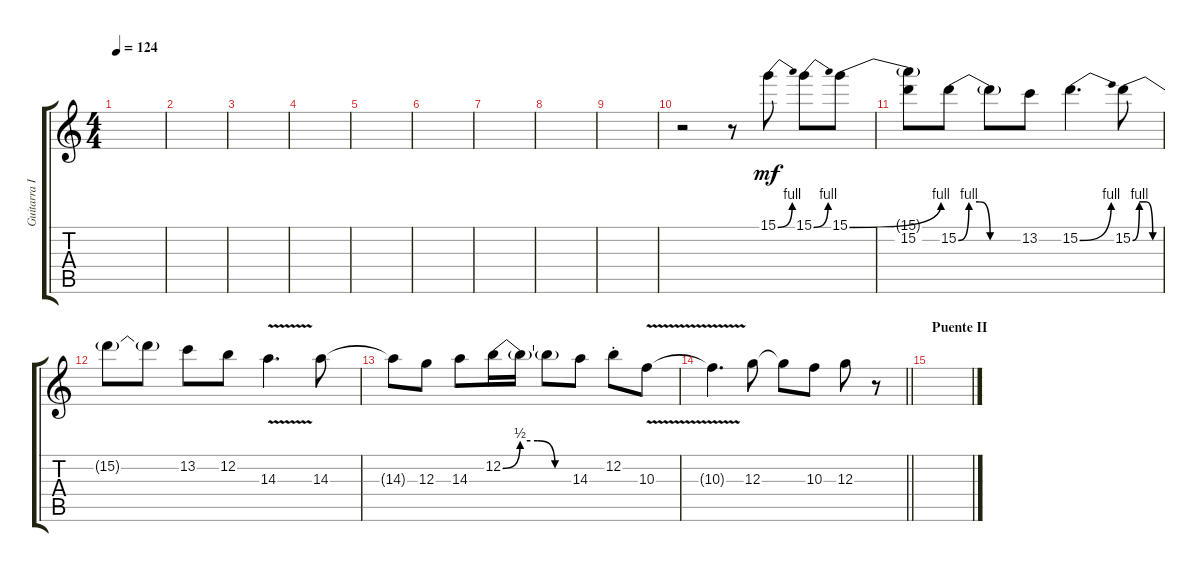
\track ("Guitarra III" "Guitarra I") {instrument overdrivenguitar}
\staff {score tabs}
\tuning (E4 B3 G3 D3 A2 E2) {hide}
\ts (4 4)
\tempo 124
\clef g2
\ks c
|
|
|
|
|
|
|
|
|
r.2 r.8 15.1{be (bend 0 0 60 4)}.8{dy mf} 15.1{be (bend 0 0 60 4)}.8 15.1{be (bend 0 0 60 4)}.8 |
(15.1{t} 15.2).8 15.2{be (custom 0 0 10 4 20 4 30 0 60 0)}.8 15.2{t}.8 13.2.8 15.2{be (bend 0 0 60 4)}.4{d} 15.2{be (custom 0 0 15 4 30 4 45 0 60 0)}.8 |
15.2{t}.8 15.2{t}.8 13.2.8 12.2.8 14.3{v}.4{d} 14.3.8 |
14.3{t}.8 12.3.8 14.3.8 12.2{be (custom 0 0 15 2 30 2 45 0 60 0)}.16 12.2{t}.16 12.2{t}.8 14.3.8 12.2{st}.8 10.3{v}.8 |
\barLineRight lightlight
10.3{t}.4{d} 12.3.8 12.3{t}.8 10.3.8 12.3.8 r.8 |
\section ("" "Puente II")
